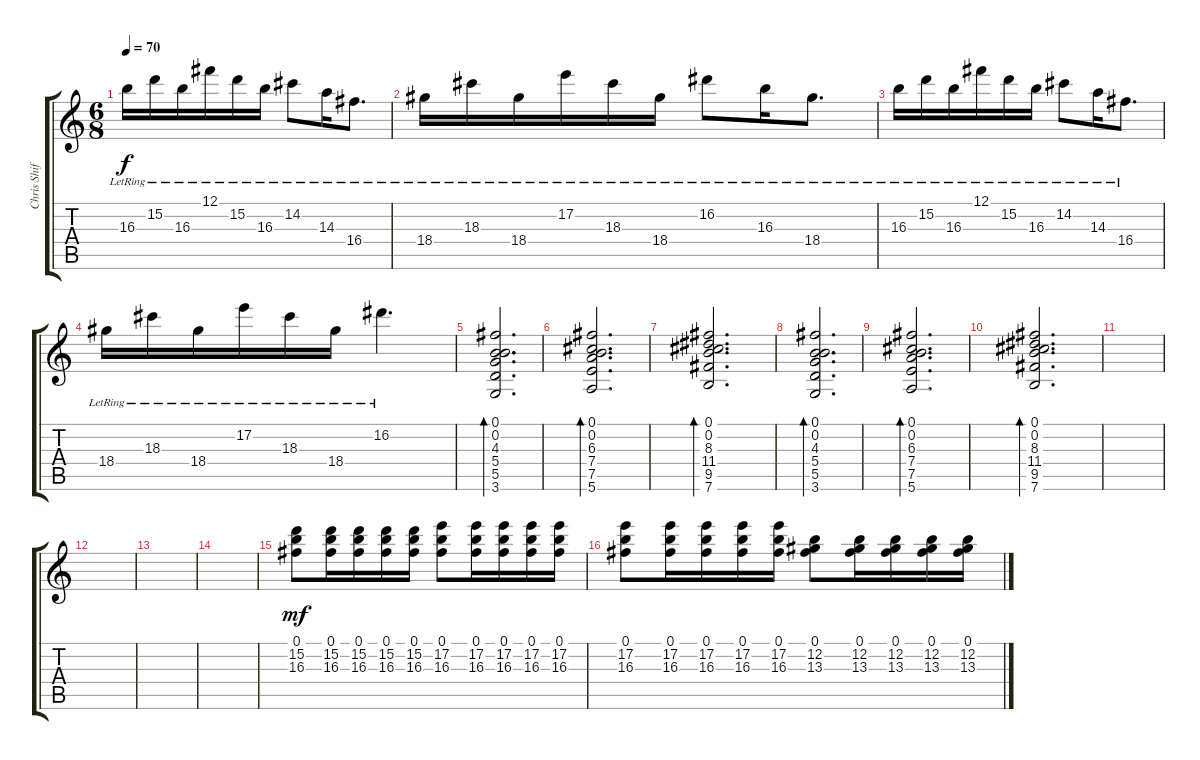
\track ("Chris Shifflet - Lead Guitar" "Chris Shif") {instrument electricguitarjazz}
\staff {score tabs}
\tuning (Gb4 B3 G3 D3 A2 E2) {hide}
\ts (6 8)
\tempo 70
\clef g2
\ks c
16.3{lr}.16{dy f} 15.2{lr}.16 16.3{lr}.16 12.1{lr}.16 15.2{lr}.16 16.3{lr}.16 14.2{lr}.8 14.3{lr}.16 16.4{lr}.8{d} |
18.4{lr}.16 18.3{lr}.16 18.4{lr}.16 17.2{lr}.16 18.3{lr}.16 18.4{lr}.16 16.2{lr}.8 16.3{lr}.16 18.4{lr}.8{d} |
16.3{lr}.16 15.2{lr}.16 16.3{lr}.16 12.1{lr}.16 15.2{lr}.16 16.3{lr}.16 14.2{lr}.8 14.3{lr}.16 16.4{lr}.8{d} |
18.4{lr}.16 18.3{lr}.16 18.4{lr}.16 17.2{lr}.16 18.3{lr}.16 18.4{lr}.16 16.2{lr}.4{d} |
(0.1 0.2 4.3 5.4 5.5 3.6).2{d bd 60 volume 13 instrument electricguitarclean} |
(0.1 0.2 6.3 7.4 7.5 5.6).2{d bd 60} |
(0.1 0.2 8.3 11.4 9.5 7.6).2{d bd 60} |
(0.1 0.2 4.3 5.4 5.5 3.6).2{d bd 60} |
(0.1 0.2 6.3 7.4 7.5 5.6).2{d bd 60} |
(0.1 0.2 8.3 11.4 9.5 7.6).2{d bd 60} |
|
|
|
|
(0.1 15.2 16.3).8{dy mf} (0.1 15.2 16.3).16 (0.1 15.2 16.3).16 (0.1 15.2 16.3).16 (0.1 15.2 16.3).16 (0.1 17.2 16.3).8 (0.1 17.2 16.3).16 (0.1 17.2 16.3).16 (0.1 17.2 16.3).16 (0.1 17.2 16.3).16 |
(0.1 17.2 16.3).8 (0.1 17.2 16.3).16 (0.1 17.2 16.3).16 (0.1 17.2 16.3).16 (0.1 17.2 16.3).16 (0.1 12.2 13.3).8 (0.1 12.2 13.3).16 (0.1 12.2 13.3).16 (0.1 12.2 13.3).16 (0.1 12.2 13.3).16
